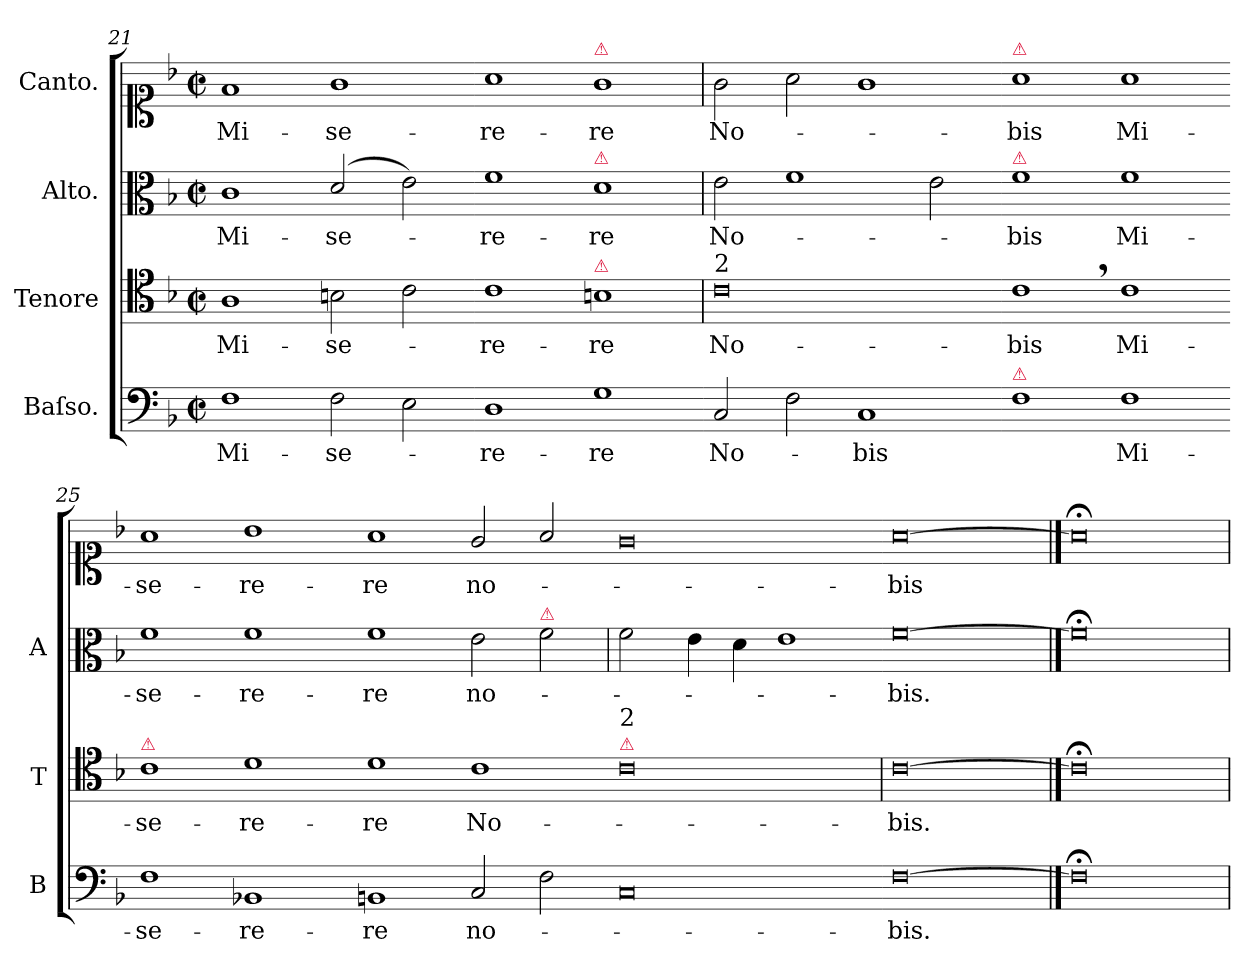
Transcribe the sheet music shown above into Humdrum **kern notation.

**kern	**text	**kern	**text	**kern	**text	**kern	**text
*part4	*part4	*part3	*part3	*part2	*part2	*part1	*part1
*staff4	*staff4	*staff3	*staff3	*staff2	*staff2	*staff1	*staff1
*I"Baſso.	*	*I"Tenore	*	*I"Alto.	*	*I"Canto.	*
*I'B	*	*I'T	*	*I'A	*	*	*
*clefF4	*	*clefC4	*	*clefC3	*	*clefC1	*
*k[b-]	*	*k[b-]	*	*k[b-]	*	*k[b-]	*
*F:	*	*F:	*	*F:	*	*F:	*
*M2/1	*	*M2/1	*	*M2/1	*	*M2/1	*
*met(c|)	*	*met(c|)	*	*met(c|)	*	*met(c|)	*
=21	=21	=21	=21	=21	=21	=21	=21
!	!	!	!	!	!	!	!LO:LY:i
1F	Mi-	1A	Mi-	1c	Mi-	1f	Mi-
!	!	!	!	!	!	!	!LO:LY:i
2F\	-se-	2Bn\	-se-	(>2d/	-se-	1g	-se-
2E\	.	2c\	.	2e\)	.	.	.
=22-	=22-	=22-	=22-	=22-	=22-	=22-	=22-
!	!	!	!	!	!	!	!LO:LY:i
1D	-re-	1c	-re-	1f	-re-	1a	-re-
!	!	!	!	!	!	!LO:TX:a:color=crimson:t=⚠	!
!	!	!	!	!LO:TX:a:color=crimson:t=⚠	!	!	!
!	!	!LO:TX:a:color=crimson:t=⚠	!	!	!	!	!
!	!	!	!	!	!	!	!LO:LY:i
1G	-re	1Bn	-re	1d	-re	1g	-re
=23-	=23	=23	=23	=23	=23	=23	=23
!	!	!LO:TX:a:t=2	!	!	!	!	!
2C/	No-	0c	No-	2e\	No-	2g\	No-
2F\	.	.	.	1f	.	2a\	.
1C	-bis	.	.	.	.	1g	.
.	.	.	.	2e\	.	.	.
=24-	=24-	=24-	=24-	=24-	=24-	=24-	=24-
!	!	!	!	!	!	!LO:TX:a:color=crimson:t=⚠	!
!	!	!	!	!LO:TX:a:color=crimson:t=⚠	!	!	!
!LO:TX:a:color=crimson:t=⚠	!	!	!	!	!	!	!
1F	.	1c,	-bis	1f	-bis	1a	-bis
1F	Mi-	1c	Mi-	1f	Mi-	1a	Mi-
=25-	=25-	=25-	=25-	=25-	=25-	=25-	=25-
!	!	!LO:TX:a:color=crimson:t=⚠	!	!	!	!	!
1F	-se-	1c	-se-	1f	-se-	1a	-se-
1BB-X	-re-	1d	-re-	1f	-re-	1b-	-re-
=26-	=26-	=26-	=26-	=26-	=26-	=26-	=26-
1BBn	-re	1d	-re	1f	-re	1a	-re
2C/	no-	1c	No-	2e\	no-	2g/	no-
!	!	!	!	!LO:TX:a:color=crimson:t=⚠	!	!	!
2F\	.	.	.	2f\	.	2a/	.
=27-	=27-	=27-	=27-	=27	=27-	=27-	=27-
!	!	!LO:TX:a:color=crimson:t=⚠	!	!	!	!	!
!	!	!LO:TX:a:t=2	!	!	!	!	!
0C	.	0c	.	2f\	.	0g	.
.	.	.	.	4e\	.	.	.
.	.	.	.	4d\	.	.	.
.	.	.	.	1e	.	.	.
=28-	=28-	=28	=28-	=28-	=28-	=28-	=28-
[0F	-bis.	[0c	-bis.	[0f	-bis.	[0a	-bis
==29	==29	==29	==29	==29	==29	==29	==29
0F;<]	.	0c;<]	.	0f;<]	.	0a;<]	.
=	=	=	=	=	=	=	=
*-	*-	*-	*-	*-	*-	*-	*-
